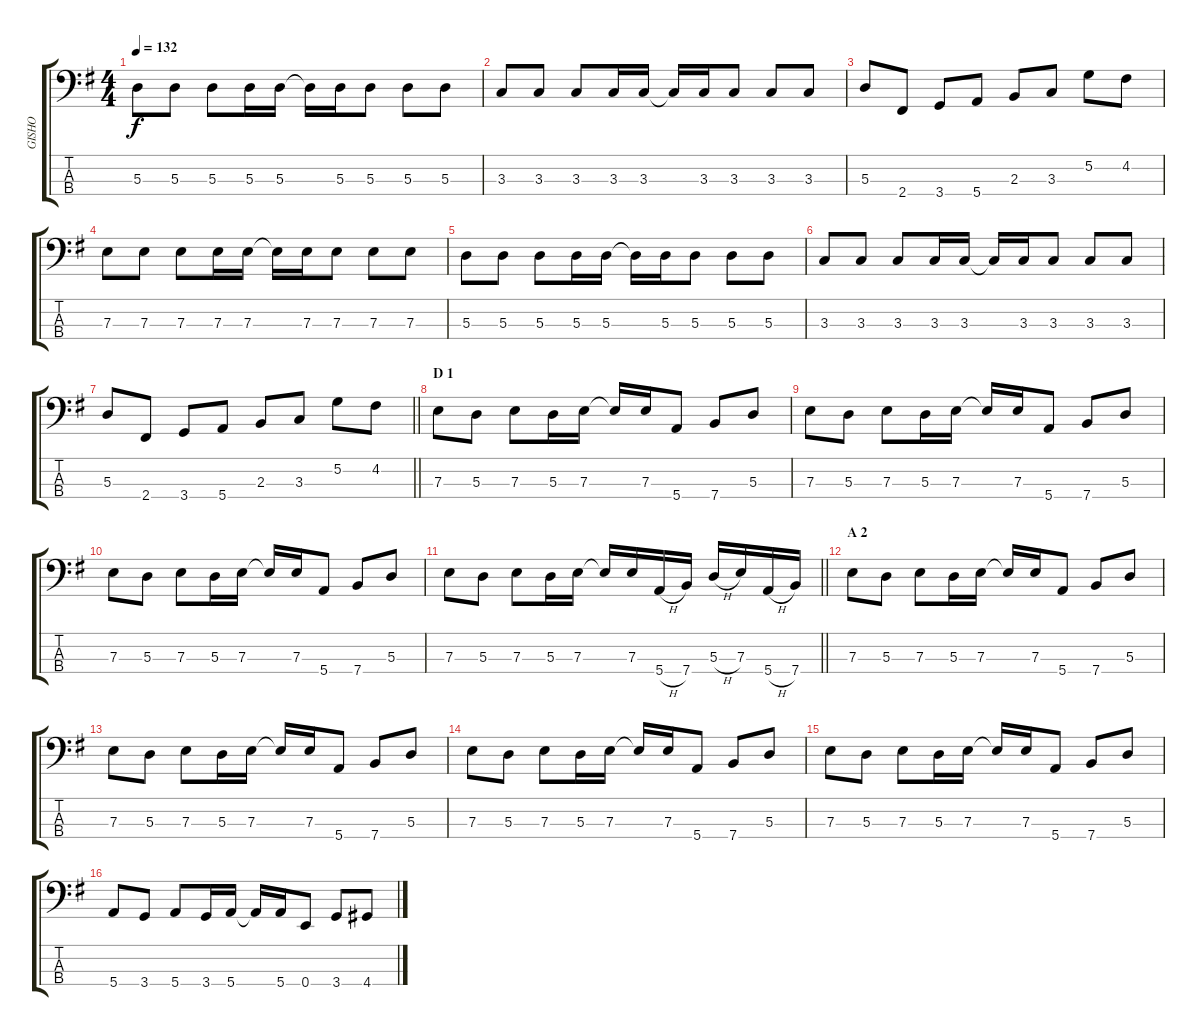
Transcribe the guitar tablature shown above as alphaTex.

\track ("GISHO" "GISHO") {instrument electricbasspick}
\staff {score tabs}
\tuning (G2 D2 A1 E1) {hide}
\ts (4 4)
\tempo 132
\clef f4
\ks g
5.3.8{dy f} 5.3.8 5.3.8 5.3.16 5.3.16 5.3{t}.16 5.3.16 5.3.8 5.3.8 5.3.8 |
3.3.8 3.3.8 3.3.8 3.3.16 3.3.16 3.3{t}.16 3.3.16 3.3.8 3.3.8 3.3.8 |
5.3.8 2.4.8 3.4.8 5.4.8 2.3.8 3.3.8 5.2.8 4.2.8 |
7.3.8 7.3.8 7.3.8 7.3.16 7.3.16 7.3{t}.16 7.3.16 7.3.8 7.3.8 7.3.8 |
5.3.8 5.3.8 5.3.8 5.3.16 5.3.16 5.3{t}.16 5.3.16 5.3.8 5.3.8 5.3.8 |
3.3.8 3.3.8 3.3.8 3.3.16 3.3.16 3.3{t}.16 3.3.16 3.3.8 3.3.8 3.3.8 |
\barLineRight lightlight
5.3.8 2.4.8 3.4.8 5.4.8 2.3.8 3.3.8 5.2.8 4.2.8 |
\section ("" "D 1")
7.3.8 5.3.8 7.3.8 5.3.16 7.3.16 7.3{t}.16 7.3.16 5.4.8 7.4.8 5.3.8 |
7.3.8 5.3.8 7.3.8 5.3.16 7.3.16 7.3{t}.16 7.3.16 5.4.8 7.4.8 5.3.8 |
7.3.8 5.3.8 7.3.8 5.3.16 7.3.16 7.3{t}.16 7.3.16 5.4.8 7.4.8 5.3.8 |
\barLineRight lightlight
7.3.8 5.3.8 7.3.8 5.3.16 7.3.16 7.3{t}.16 7.3.16 5.4{h}.16 7.4.16 5.3{h}.16 7.3.16 5.4{h}.16 7.4.16 |
\section ("" "A 2")
7.3.8 5.3.8 7.3.8 5.3.16 7.3.16 7.3{t}.16 7.3.16 5.4.8 7.4.8 5.3.8 |
7.3.8 5.3.8 7.3.8 5.3.16 7.3.16 7.3{t}.16 7.3.16 5.4.8 7.4.8 5.3.8 |
7.3.8 5.3.8 7.3.8 5.3.16 7.3.16 7.3{t}.16 7.3.16 5.4.8 7.4.8 5.3.8 |
7.3.8 5.3.8 7.3.8 5.3.16 7.3.16 7.3{t}.16 7.3.16 5.4.8 7.4.8 5.3.8 |
5.4.8 3.4.8 5.4.8 3.4.16 5.4.16 5.4{t}.16 5.4.16 0.4.8 3.4.8 4.4.8
